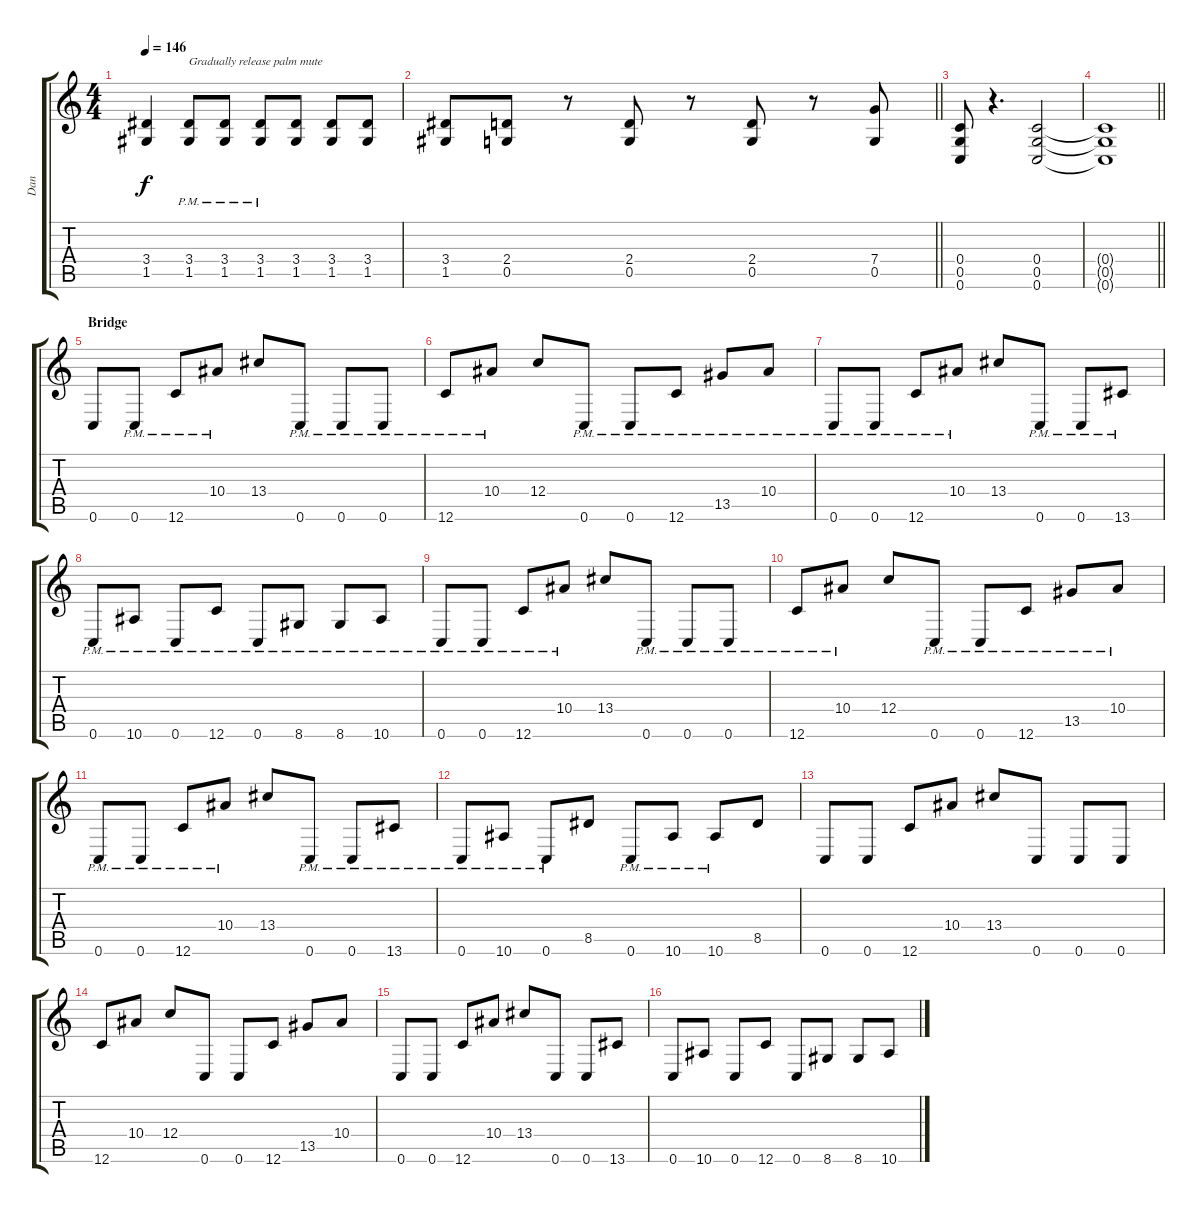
\track ("Dan" "Dan") {instrument distortionguitar}
\staff {score tabs}
\tuning (D4 A3 F3 C3 G2 C2) {hide}
\ts (4 4)
\tempo 146
\clef g2
\ks c
(3.4 1.5).4{dy f} (3.4{pm} 1.5{pm}).8{txt "Gradually release palm mute"} (3.4{pm} 1.5{pm}).8 (3.4{pm} 1.5{pm}).8 (3.4 1.5).8 (3.4 1.5).8 (3.4 1.5).8 |
\barLineRight lightlight
(3.4 1.5).8 (2.4 0.5).8 r.8 (2.4 0.5).8 r.8 (2.4 0.5).8 r.8 (7.4 0.5).8 |
(0.4 0.5 0.6).8 r.4{d} (0.4 0.5 0.6).2 |
\barLineRight lightlight
(0.4{t} 0.5{t} 0.6{t}).1 |
\section ("" "Bridge")
0.6.8{balance 16} 0.6{pm}.8 12.6{pm}.8 10.4{pm}.8 13.4.8 0.6{pm}.8 0.6{pm}.8 0.6{pm}.8 |
12.6{pm}.8 10.4{pm}.8 12.4.8 0.6{pm}.8 0.6{pm}.8 12.6{pm}.8 13.5{pm}.8 10.4{pm}.8 |
0.6{pm}.8 0.6{pm}.8 12.6{pm}.8 10.4{pm}.8 13.4.8 0.6{pm}.8 0.6{pm}.8 13.6{pm}.8 |
0.6{pm}.8 10.6{pm}.8 0.6{pm}.8 12.6{pm}.8 0.6{pm}.8 8.6{pm}.8 8.6{pm}.8 10.6{pm}.8 |
0.6{pm}.8{volume 16 balance 8} 0.6{pm}.8 12.6{pm}.8 10.4{pm}.8 13.4.8 0.6{pm}.8 0.6{pm}.8 0.6{pm}.8 |
12.6{pm}.8 10.4{pm}.8 12.4.8 0.6{pm}.8 0.6{pm}.8 12.6{pm}.8 13.5{pm}.8 10.4{pm}.8 |
0.6{pm}.8 0.6{pm}.8 12.6{pm}.8 10.4{pm}.8 13.4.8 0.6{pm}.8 0.6{pm}.8 13.6{pm}.8 |
0.6{pm}.8 10.6{pm}.8 0.6{pm}.8 8.5.8 0.6{pm}.8 10.6{pm}.8 10.6{pm}.8 8.5.8 |
0.6.8 0.6.8 12.6.8 10.4.8 13.4.8 0.6.8 0.6.8 0.6.8 |
12.6.8 10.4.8 12.4.8 0.6.8 0.6.8 12.6.8 13.5.8 10.4.8 |
0.6.8 0.6.8 12.6.8 10.4.8 13.4.8 0.6.8 0.6.8 13.6.8 |
0.6.8 10.6.8 0.6.8 12.6.8 0.6.8 8.6.8 8.6.8 10.6.8
